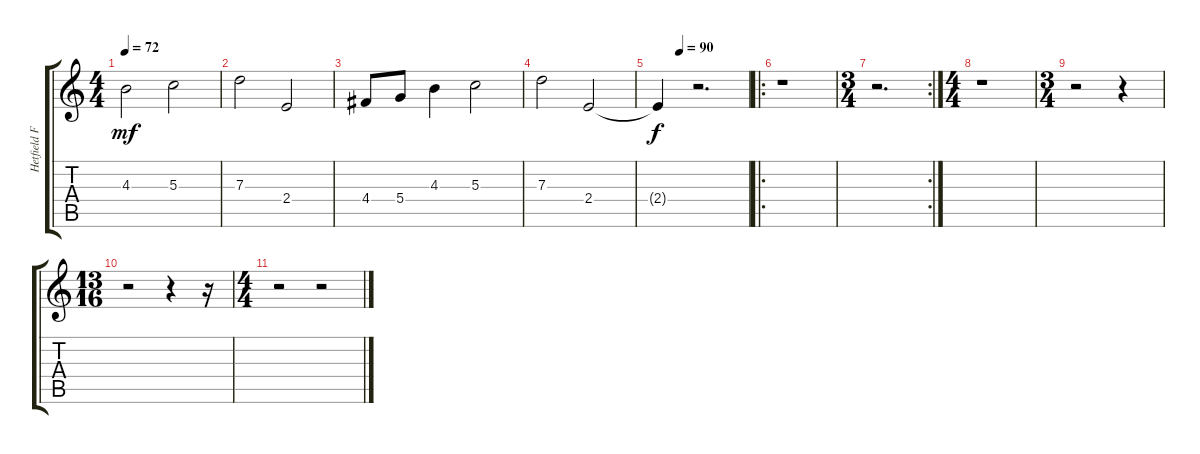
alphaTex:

\track ("Hetfield Fills" "Hetfield F") {instrument distortionguitar}
\staff {score tabs}
\tuning (E4 B3 G3 D3 A2 E2) {hide}
\ts (4 4)
\tempo 72
\clef g2
\ks c
4.3.2{dy mf volume 14} 5.3.2 |
7.3.2 2.4.2 |
4.4.8{volume 16} 5.4.8 4.3.4 5.3.2 |
7.3.2 2.4.2 |
\tempo (90 0.25)
2.4{t}.4{dy f} r.2{d} |
\ro
r.1 |
\rc 2
\ts (3 4)
r.2{d} |
\ts (4 4)
r.1 |
\ts (3 4)
r.2 r.4 |
\ts (13 16)
r.2 r.4 r.16 |
\ts (4 4)
r.2 r.2
